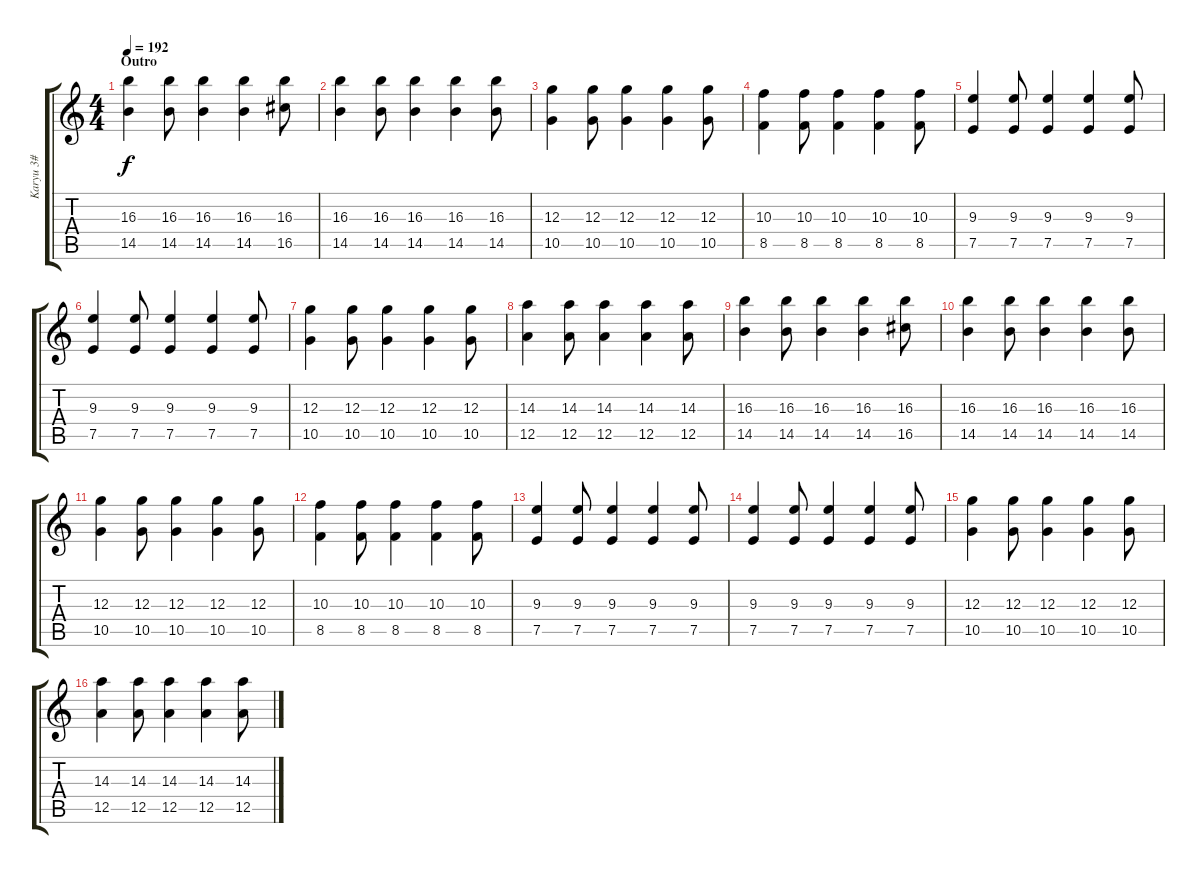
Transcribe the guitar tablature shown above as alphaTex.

\track ("Karyu 3#" "Karyu 3#") {instrument distortionguitar}
\staff {score tabs}
\tuning (E4 B3 G3 D3 A2 D2) {hide}
\ts (4 4)
\section ("" "Outro")
\tempo 192
\clef g2
\ks c
(16.3 14.5).4{dy f} (16.3 14.5).8 (16.3 14.5).4 (16.3 14.5).4 (16.3 16.5).8 |
(16.3 14.5).4 (16.3 14.5).8 (16.3 14.5).4 (16.3 14.5).4 (16.3 14.5).8 |
(12.3 10.5).4 (12.3 10.5).8 (12.3 10.5).4 (12.3 10.5).4 (12.3 10.5).8 |
(10.3 8.5).4 (10.3 8.5).8 (10.3 8.5).4 (10.3 8.5).4 (10.3 8.5).8 |
(9.3 7.5).4 (9.3 7.5).8 (9.3 7.5).4 (9.3 7.5).4 (9.3 7.5).8 |
(9.3 7.5).4 (9.3 7.5).8 (9.3 7.5).4 (9.3 7.5).4 (9.3 7.5).8 |
(12.3 10.5).4 (12.3 10.5).8 (12.3 10.5).4 (12.3 10.5).4 (12.3 10.5).8 |
(14.3 12.5).4 (14.3 12.5).8 (14.3 12.5).4 (14.3 12.5).4 (14.3 12.5).8 |
(16.3 14.5).4 (16.3 14.5).8 (16.3 14.5).4 (16.3 14.5).4 (16.3 16.5).8 |
(16.3 14.5).4 (16.3 14.5).8 (16.3 14.5).4 (16.3 14.5).4 (16.3 14.5).8 |
(12.3 10.5).4 (12.3 10.5).8 (12.3 10.5).4 (12.3 10.5).4 (12.3 10.5).8 |
(10.3 8.5).4 (10.3 8.5).8 (10.3 8.5).4 (10.3 8.5).4 (10.3 8.5).8 |
(9.3 7.5).4 (9.3 7.5).8 (9.3 7.5).4 (9.3 7.5).4 (9.3 7.5).8 |
(9.3 7.5).4 (9.3 7.5).8 (9.3 7.5).4 (9.3 7.5).4 (9.3 7.5).8 |
(12.3 10.5).4 (12.3 10.5).8 (12.3 10.5).4 (12.3 10.5).4 (12.3 10.5).8 |
(14.3 12.5).4 (14.3 12.5).8 (14.3 12.5).4 (14.3 12.5).4 (14.3 12.5).8
